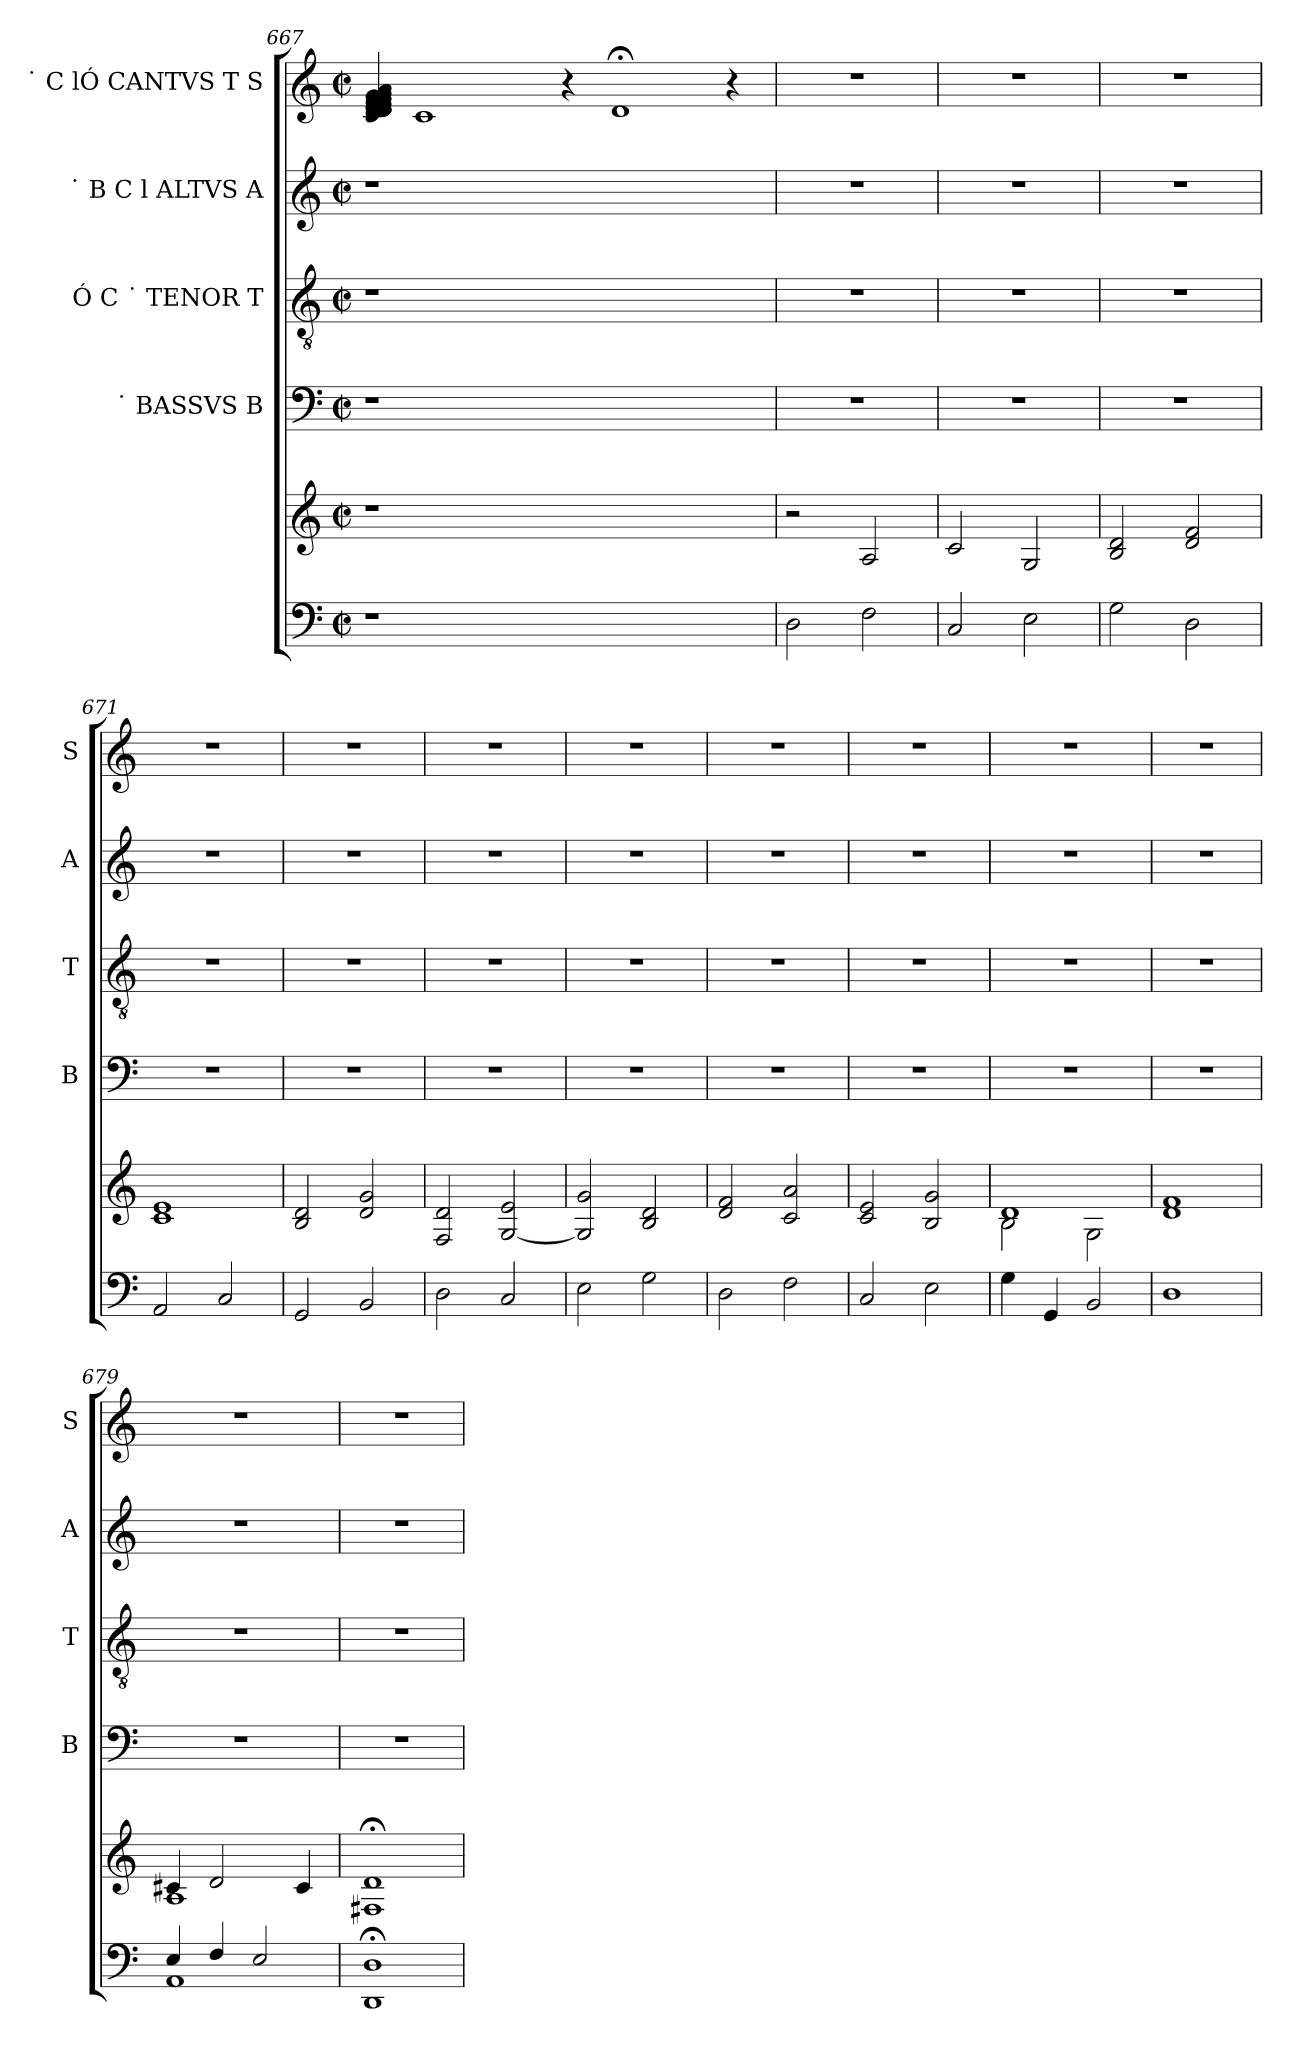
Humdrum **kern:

**kern	**kern	**kern	**kern	**kern	**kern
*part6	*part5	*part4	*part3	*part2	*part1
*staff6	*staff5	*staff4	*staff3	*staff2	*staff1
*	*	*I"˙ BASSVS B	*I"Ó C ˙ TENOR T	*I"˙ B C l ALTVS A	*I"˙ C lÓ CANTVS T S
*	*	*I'B	*I'T	*I'A	*I'S
!!LO:LB:g=z
*clefF4	*clefG2	*clefF4	*clefGv2	*clefG2	*clefG2
*k[]	*k[]	*k[]	*k[]	*k[]	*k[]
*C:	*C:	*C:	*C:	*C:	*C:
*M2/2	*M2/2	*M2/2	*M2/2	*M2/2	*M2/2
*met(c|)	*met(c|)	*met(c|)	*met(c|)	*met(c|)	*met(c|)
=667	=667	=667	=667	=667	=667
1r	1r	1r	1r	1r	4c/ 4d/ 4d/ 4d/ 4e/ 4e/ 4e/ 4f/ 4f/ 4g/ 4g/ 4a/
.	.	.	.	.	1c
1..ryy	1..ryy	1..ryy	1..ryy	1..ryy	.
.	.	.	.	.	4r
.	.	.	.	.	1d;
.	.	.	.	.	4r
!!LO:LB:g=z
=668	=668	=668	=668	=668	=668
2D\	2r	1r	1r	1r	1r
2F\	2A/	.	.	.	.
=669	=669	=669	=669	=669	=669
2C/	2c/	1r	1r	1r	1r
2E\	2G/	.	.	.	.
=670	=670	=670	=670	=670	=670
2G\	2B/ 2d/	1r	1r	1r	1r
2D\	2d/ 2f/	.	.	.	.
=671	=671	=671	=671	=671	=671
2AA/	1c 1e	1r	1r	1r	1r
2C/	.	.	.	.	.
=672	=672	=672	=672	=672	=672
2GG/	2B/ 2d/	1r	1r	1r	1r
2BB/	2d/ 2g/	.	.	.	.
=673	=673	=673	=673	=673	=673
2D\	2F/ 2d/	1r	1r	1r	1r
2C/	[<2G/ 2e/	.	.	.	.
!!LO:LB:g=z
=674	=674	=674	=674	=674	=674
2E\	2G/] 2g/	1r	1r	1r	1r
2G\	2B/ 2d/	.	.	.	.
=675	=675	=675	=675	=675	=675
2D\	2d/ 2f/	1r	1r	1r	1r
2F\	2c/ 2a/	.	.	.	.
=676	=676	=676	=676	=676	=676
2C/	2c/ 2e/	1r	1r	1r	1r
2E\	2B/ 2g/	.	.	.	.
=677	=677	=677	=677	=677	=677
*	*^	*	*	*	*
4G\	1d	2B\	1r	1r	1r	1r
4GG/	.	.	.	.	.	.
2BB/	.	2G\	.	.	.	.
*	*v	*v	*	*	*	*
=678	=678	=678	=678	=678	=678
1D	1d 1f	1r	1r	1r	1r
=679	=679	=679	=679	=679	=679
*^	*^	*	*	*	*
4E/	1AA	4c#X/	1A	1r	1r	1r	1r
4F/	.	2d/	.	.	.	.	.
2E/	.	.	.	.	.	.	.
.	.	4c#/	.	.	.	.	.
*v	*v	*	*	*	*	*	*
*	*v	*v	*	*	*	*
=680	=680	=680	=680	=680	=680
1DD; 1D;	1F#X; 1d;	1r	1r	1r	1r
=	=	=	=	=	=
*-	*-	*-	*-	*-	*-
